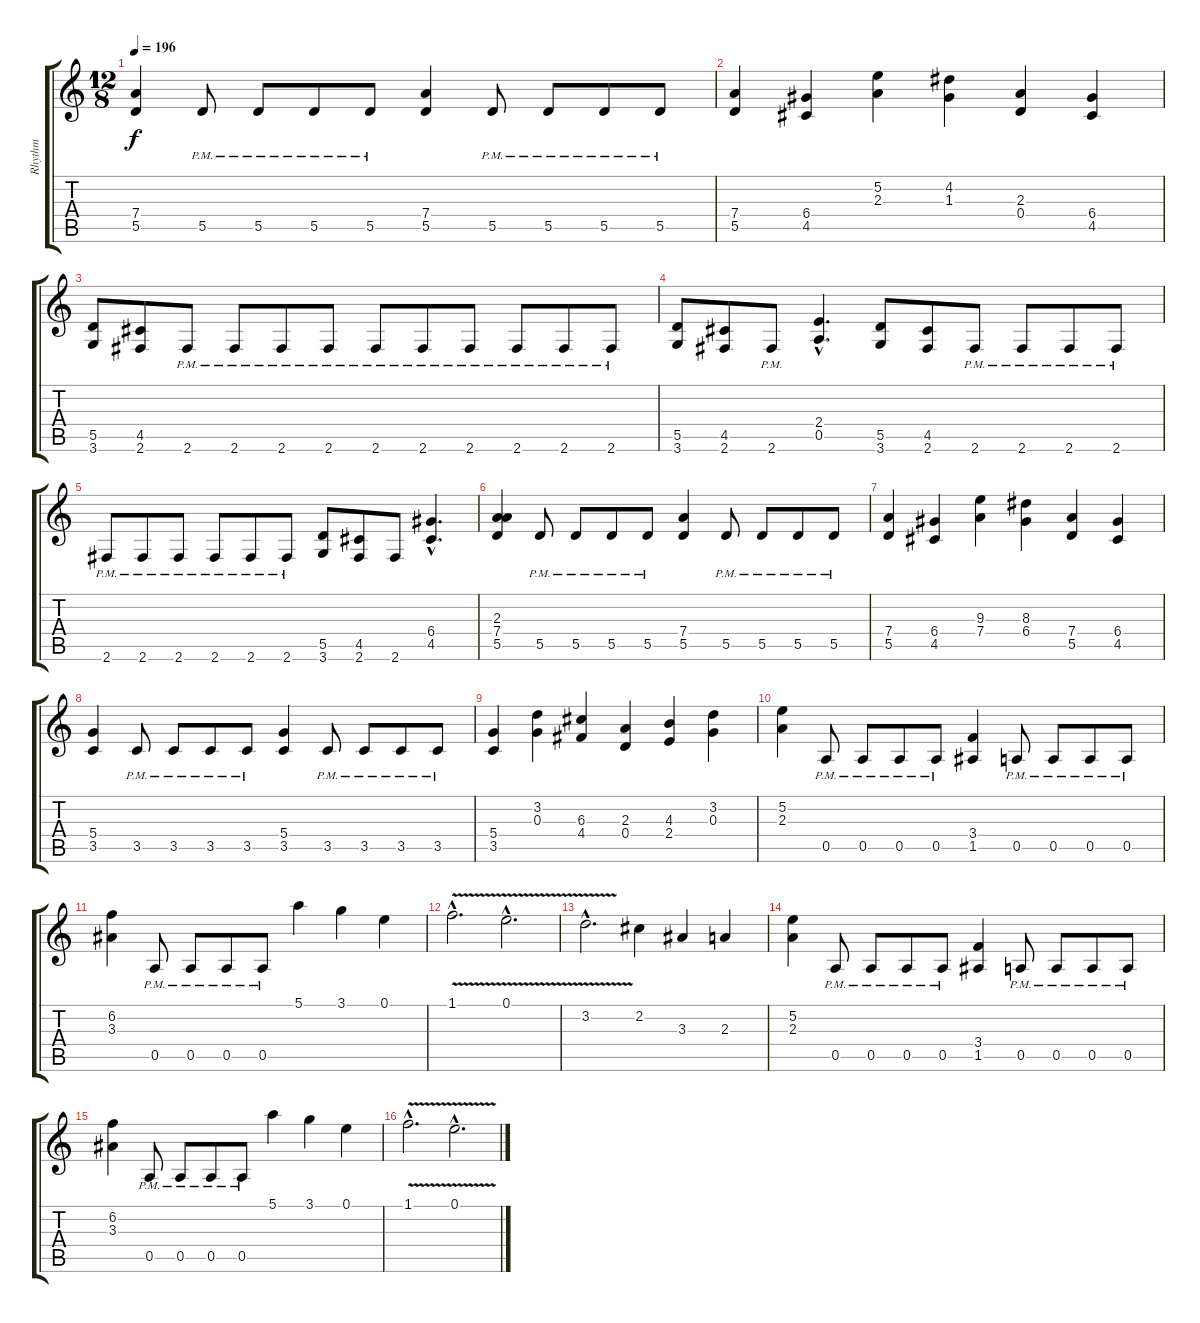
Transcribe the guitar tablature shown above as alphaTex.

\track ("Rhythm" "Rhythm") {instrument distortionguitar}
\staff {score tabs}
\tuning (E4 B3 G3 D3 A2 E2) {hide}
\ts (12 8)
\tempo 196
\clef g2
\ks c
(7.4 5.5).4{dy f} 5.5{pm}.8 5.5{pm}.8 5.5{pm}.8 5.5{pm}.8 (7.4 5.5).4 5.5{pm}.8 5.5{pm}.8 5.5{pm}.8 5.5{pm}.8 |
(7.4 5.5).4 (6.4 4.5).4 (5.2 2.3).4 (4.2 1.3).4 (2.3 0.4).4 (6.4 4.5).4 |
(5.5 3.6).8 (4.5 2.6).8 2.6{pm}.8 2.6{pm}.8 2.6{pm}.8 2.6{pm}.8 2.6{pm}.8 2.6{pm}.8 2.6{pm}.8 2.6{pm}.8 2.6{pm}.8 2.6{pm}.8 |
(5.5 3.6).8 (4.5 2.6).8 2.6{pm}.8 (2.4{hac} 0.5{hac}).4{d} (5.5 3.6).8 (4.5 2.6).8 2.6{pm}.8 2.6{pm}.8 2.6{pm}.8 2.6{pm}.8 |
2.6{pm}.8 2.6{pm}.8 2.6{pm}.8 2.6{pm}.8 2.6{pm}.8 2.6{pm}.8 (5.5 3.6).8 (4.5 2.6).8 2.6.8 (6.4{hac} 4.5{hac}).4{d} |
(2.3 7.4 5.5).4 5.5{pm}.8 5.5{pm}.8 5.5{pm}.8 5.5{pm}.8 (7.4 5.5).4 5.5{pm}.8 5.5{pm}.8 5.5{pm}.8 5.5{pm}.8 |
(7.4 5.5).4 (6.4 4.5).4 (9.3 7.4).4 (8.3 6.4).4 (7.4 5.5).4 (6.4 4.5).4 |
(5.4 3.5).4 3.5{pm}.8 3.5{pm}.8 3.5{pm}.8 3.5{pm}.8 (5.4 3.5).4 3.5{pm}.8 3.5{pm}.8 3.5{pm}.8 3.5{pm}.8 |
(5.4 3.5).4 (3.2 0.3).4 (6.3 4.4).4 (2.3 0.4).4 (4.3 2.4).4 (3.2 0.3).4 |
(5.2 2.3).4 0.5{pm}.8 0.5{pm}.8 0.5{pm}.8 0.5{pm}.8 (3.4 1.5).4 0.5{pm}.8 0.5{pm}.8 0.5{pm}.8 0.5{pm}.8 |
(6.2 3.3).4 0.5{pm}.8 0.5{pm}.8 0.5{pm}.8 0.5{pm}.8 5.1.4 3.1.4 0.1.4 |
1.1{v hac}.2{d} 0.1{v hac}.2{d} |
3.2{v hac}.2{d} 2.2.4 3.3.4 2.3.4 |
(5.2 2.3).4 0.5{pm}.8 0.5{pm}.8 0.5{pm}.8 0.5{pm}.8 (3.4 1.5).4 0.5{pm}.8 0.5{pm}.8 0.5{pm}.8 0.5{pm}.8 |
(6.2 3.3).4 0.5{pm}.8 0.5{pm}.8 0.5{pm}.8 0.5{pm}.8 5.1.4 3.1.4 0.1.4 |
1.1{v hac}.2{d} 0.1{v hac}.2{d}
